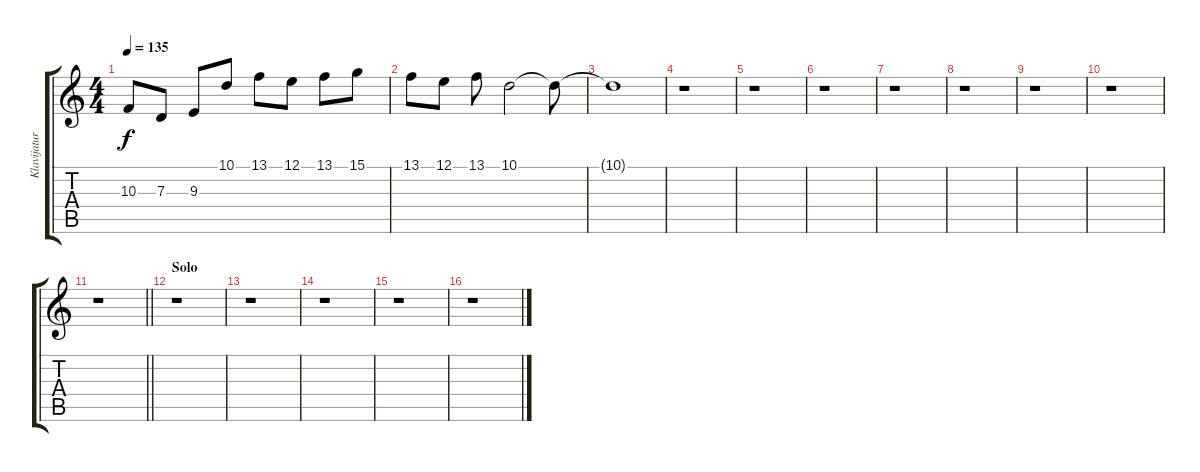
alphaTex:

\track ("Klavijature 1" "Klavijatur") {instrument stringensemble1}
\staff {score tabs}
\tuning (E4 B3 G3 D3 A2 E2) {hide}
\ts (4 4)
\tempo 135
\clef g2
\ks c
10.3.8{dy f} 7.3.8 9.3.8 10.1.8 13.1.8 12.1.8 13.1.8 15.1.8 |
13.1.8 12.1.8 13.1.8 10.1.2 10.1{t}.8 |
10.1{t}.1 |
r.1 |
r.1 |
r.1 |
r.1 |
r.1 |
r.1 |
r.1 |
\barLineRight lightlight
r.1 |
\section ("" "Solo")
r.1 |
r.1 |
r.1 |
r.1 |
r.1
